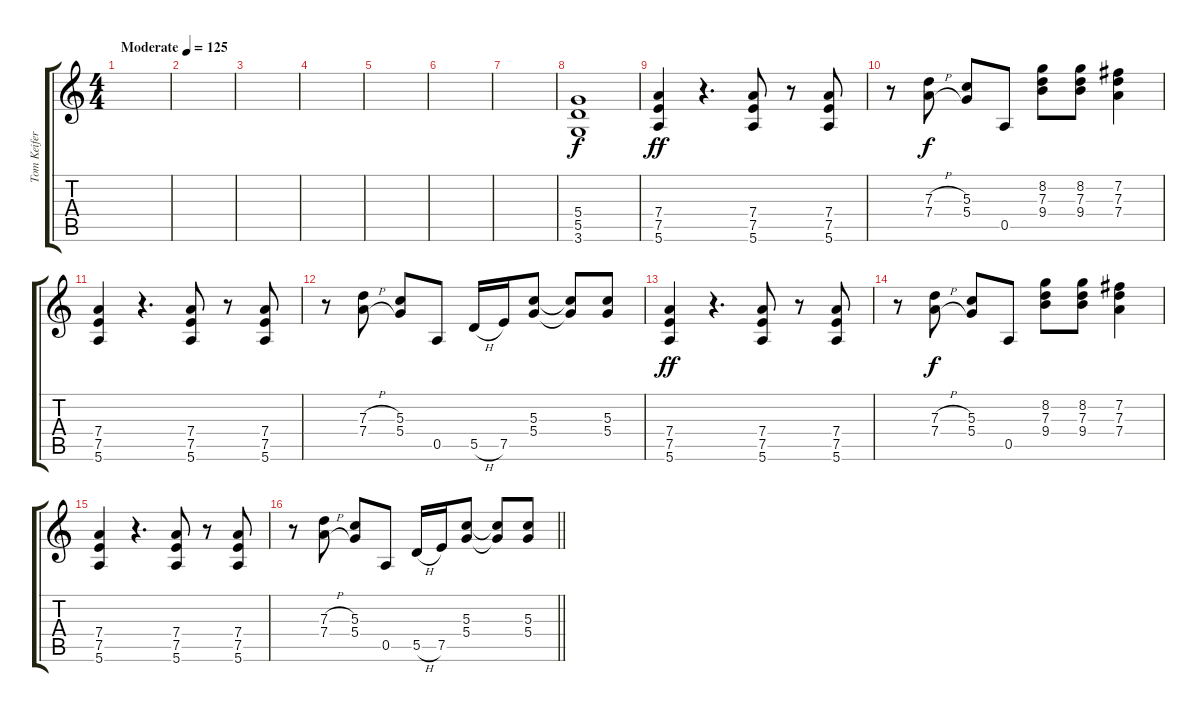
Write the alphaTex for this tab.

\track ("Tom Keifer -Rhytm Guitar " "Tom Keifer") {instrument distortionguitar}
\staff {score tabs}
\tuning (E4 B3 G3 D3 A2 E2) {hide}
\ts (4 4)
\tempo (125 "Moderate")
\clef g2
\ks c
|
|
|
|
|
|
|
(5.4 5.5 3.6).1 |
(7.4 7.5 5.6).4{dy ff} r.4{d} (7.4 7.5 5.6).8 r.8 (7.4 7.5 5.6).8 |
r.8 (7.3{h} 7.4{h}).8{dy f} (5.3 5.4).8 0.5.8 (8.2 7.3 9.4).8 (8.2 7.3 9.4).8 (7.2 7.3 7.4).4 |
(7.4 7.5 5.6).4 r.4{d} (7.4 7.5 5.6).8 r.8 (7.4 7.5 5.6).8 |
r.8 (7.3{h} 7.4{h}).8 (5.3 5.4).8 0.5.8 5.5{h}.16 7.5.16 (5.3 5.4).8 (5.3{t} 5.4{t}).8 (5.3 5.4).8 |
(7.4 7.5 5.6).4{dy ff} r.4{d} (7.4 7.5 5.6).8 r.8 (7.4 7.5 5.6).8 |
r.8 (7.3{h} 7.4{h}).8{dy f} (5.3 5.4).8 0.5.8 (8.2 7.3 9.4).8 (8.2 7.3 9.4).8 (7.2 7.3 7.4).4 |
(7.4 7.5 5.6).4 r.4{d} (7.4 7.5 5.6).8 r.8 (7.4 7.5 5.6).8 |
\barLineRight lightlight
r.8 (7.3{h} 7.4{h}).8 (5.3 5.4).8 0.5.8 5.5{h}.16 7.5.16 (5.3 5.4).8 (5.3{t} 5.4{t}).8 (5.3 5.4).8
